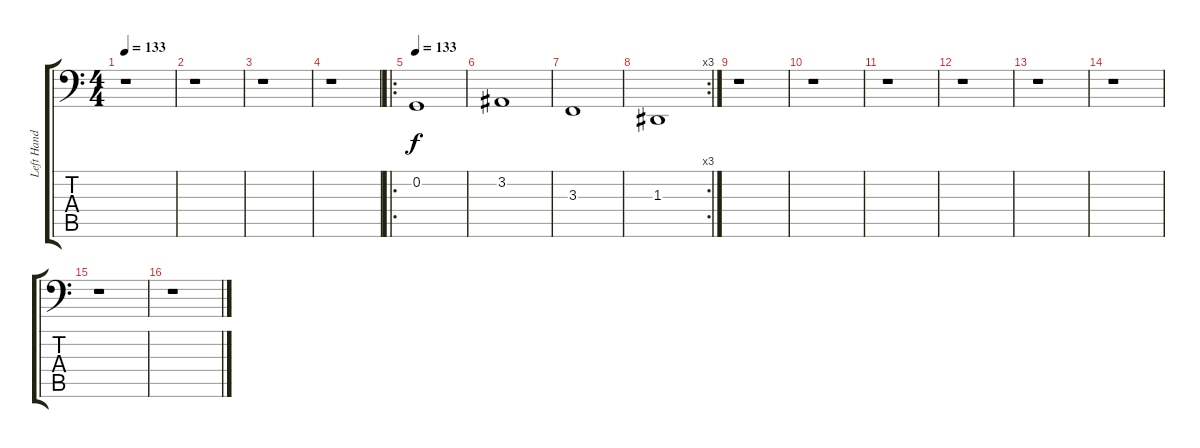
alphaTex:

\track ("Left Hand" "Left Hand") {instrument acousticgrandpiano}
\staff {score tabs}
\tuning (C3 G2 D2 A1 E1 B0) {hide}
\ts (4 4)
\tempo 133
\clef f4
\ks c
r.1{dy f} |
r.1 |
r.1 |
r.1 |
\ro
\tempo 133
0.2.1 |
3.2.1 |
3.3.1 |
\rc 3
1.3.1 |
r.1 |
r.1 |
r.1 |
r.1 |
r.1 |
r.1 |
r.1 |
r.1
